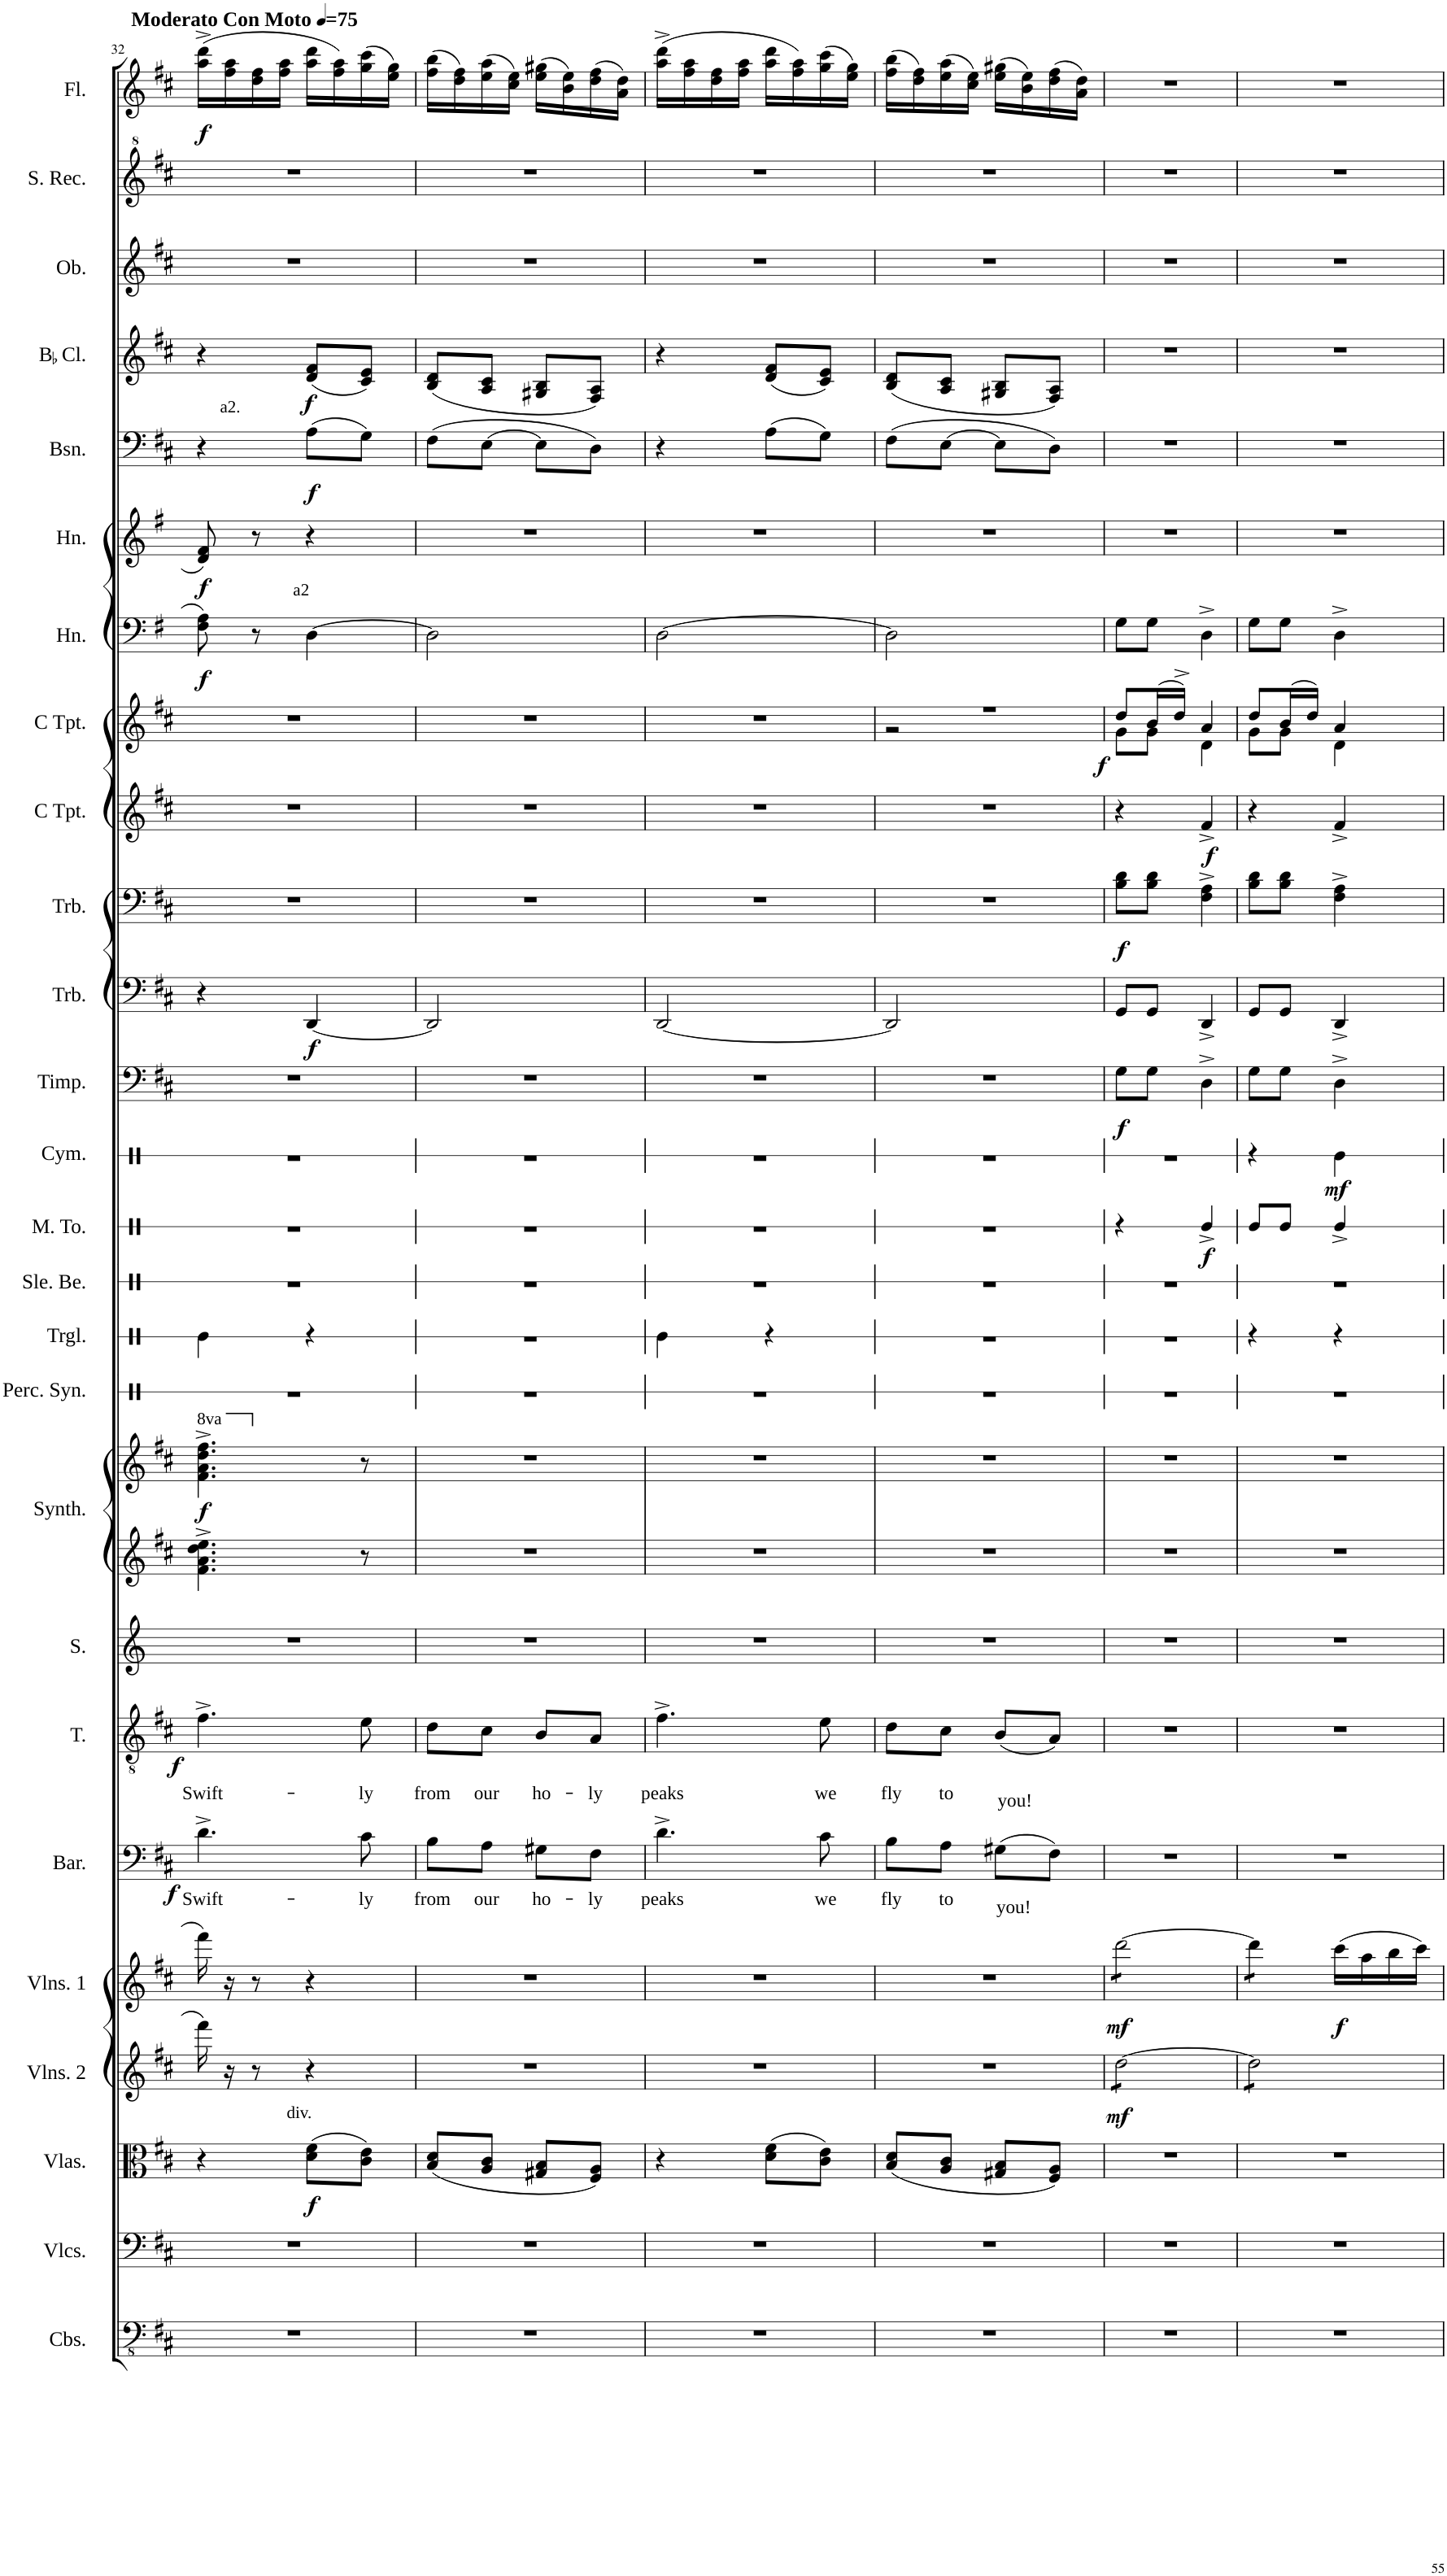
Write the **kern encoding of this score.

**kern	**kern	**kern	**dynam	**kern	**dynam	**kern	**dynam	**kern	**text	**dynam	**kern	**text	**dynam	**kern	**kern	**kern	**dynam	**kern	**kern	**kern	**kern	**dynam	**kern	**dynam	**kern	**dynam	**kern	**dynam	**kern	**dynam	**kern	**dynam	**kern	**dynam	**kern	**dynam	**kern	**dynam	**kern	**dynam	**kern	**dynam	**kern	**kern	**kern	**dynam
*part26	*part25	*part24	*part24	*part23	*part23	*part22	*part22	*part21	*part21	*part21	*part20	*part20	*part20	*part19	*part18	*part18	*part18	*part17	*part16	*part15	*part14	*part14	*part13	*part13	*part12	*part12	*part11	*part11	*part10	*part10	*part9	*part9	*part8	*part8	*part7	*part7	*part6	*part6	*part5	*part5	*part4	*part4	*part3	*part2	*part1	*part1
*staff27	*staff26	*staff25	*staff25	*staff24	*staff24	*staff23	*staff23	*staff22	*staff22	*staff22	*staff21	*staff21	*staff21	*staff20	*staff19	*staff18	*staff18/19	*staff17	*staff16	*staff15	*staff14	*staff14	*staff13	*staff13	*staff12	*staff12	*staff11	*staff11	*staff10	*staff10	*staff9	*staff9	*staff8	*staff8	*staff7	*staff7	*staff6	*staff6	*staff5	*staff5	*staff4	*staff4	*staff3	*staff2	*staff1	*staff1
*I"Contrabasses	*I"Violoncellos	*I"Violas	*	*I"Violins 2	*	*I"Violins 1	*	*I"Baritone	*	*	*I"Tenor	*	*	*I"Soprano	*I"Keyboard Synthesizer	*	*	*I"Percussion Synthesizer	*I"Triangle	*I"Sleigh Bells	*I"Mid Tom	*	*I"Cymbal	*	*I"Timpani	*	*I"Trombone	*	*I"Trombone	*	*I"C Trumpet	*	*I"C Trumpet	*	*I"Horn	*	*I"Horn	*	*I"Bassoon	*	*I"BaccidentalFlat Clarinet	*	*I"Oboe	*I"Soprano Recorder	*I"Flute	*
*I'Cbs.	*I'Vlcs.	*I'Vlas.	*	*I'Vlns. 2	*	*I'Vlns. 1	*	*I'Bar.	*	*	*I'T.	*	*	*I'S.	*I'Synth.	*	*	*I'Perc. Syn.	*I'Trgl.	*I'Sle. Be.	*I'M. To.	*	*I'Cym.	*	*I'Timp.	*	*I'Trb.	*	*I'Trb.	*	*I'C Tpt.	*	*I'C Tpt.	*	*I'Hn.	*	*I'Hn.	*	*I'Bsn.	*	*I'BaccidentalFlat Cl.	*	*I'Ob.	*I'S. Rec.	*I'Fl.	*
!!LO:PB:g=z
*clefFv4	*clefF4	*clefC3	*	*clefG2	*	*clefG2	*	*clefF4	*	*	*clefGv2	*	*	*clefG2	*clefG2	*clefG2	*	*clefX	*clefX	*clefX	*clefX	*	*clefX	*	*clefF4	*	*clefF4	*	*clefF4	*	*clefG2	*	*clefG2	*	*clefF4	*	*clefG2	*	*clefF4	*	*clefG2	*	*clefG2	*clefG^2	*clefG2	*
*	*	*	*	*	*	*	*	*	*	*	*	*	*	*	*	*	*	*	*	*	*	*	*	*	*	*	*	*	*	*	*	*	*	*	*ITrd4c7	*	*ITrd4c7	*	*	*	*ITrd1c2	*	*	*	*	*
*k[f#c#]	*k[f#c#]	*k[f#c#]	*	*k[f#c#]	*	*k[f#c#]	*	*k[f#c#]	*	*	*k[f#c#]	*	*	*k[]	*k[f#c#]	*k[f#c#]	*	*k[]	*k[]	*k[]	*k[]	*	*k[]	*	*k[f#c#]	*	*k[f#c#]	*	*k[f#c#]	*	*k[f#c#]	*	*k[f#c#]	*	*k[f#]	*	*k[f#]	*	*k[f#c#]	*	*k[f#c#]	*	*k[f#c#]	*k[f#c#]	*k[f#c#]	*
*M2/4	*M2/4	*M2/4	*	*M2/4	*	*M2/4	*	*M2/4	*	*	*M2/4	*	*	*M2/4	*M2/4	*M2/4	*	*M2/4	*M2/4	*M2/4	*M2/4	*	*M2/4	*	*M2/4	*	*M2/4	*	*M2/4	*	*M2/4	*	*M2/4	*	*M2/4	*	*M2/4	*	*M2/4	*	*M2/4	*	*M2/4	*M2/4	*M2/4	*
*MM75	*MM75	*MM75	*	*MM75	*	*MM75	*	*MM75	*	*	*MM75	*	*	*MM75	*MM75	*MM75	*	*MM75	*MM75	*MM75	*MM75	*	*MM75	*	*MM75	*	*MM75	*	*MM75	*	*MM75	*	*MM75	*	*MM75	*	*MM75	*	*MM75	*	*MM75	*	*MM75	*MM75	*MM75	*
=32	=32	=32	=32	=32	=32	=32	=32	=32	=32	=32	=32	=32	=32	=32	=32	=32	=32	=32	=32	=32	=32	=32	=32	=32	=32	=32	=32	=32	=32	=32	=32	=32	=32	=32	=32	=32	=32	=32	=32	=32	=32	=32	=32	=32	=32	=32
!	!	!	!	!	!	!	!	!	!LO:LY:b	!	!	!LO:LY:b	!	!	!	!	!	!	!	!	!	!	!	!	!	!	!	!	!	!	!	!	!	!	!	!	!	!	!	!	!	!	!	!	!	!
*	*	*	*	*	*	*	*	*	*	*	*	*	*	*	*	*8va	*	*	*	*	*	*	*	*	*	*	*	*	*	*	*	*	*	*	*	*	*	*	*	*	*	*	*	*	*	*
!	!	!	!	!	!	!	!	!	!	!	!	!	!	!	!	!	!	!	!	!	!	!	!	!	!	!	!	!	!	!	!	!	!	!	!	!	!	!	!	!	!	!	!	!	!LO:TX:a:B:t=Moderato Con Moto	!
!	!	!	!	!	!	!	!	!	!	!	!	!	!	!	!	!	!	!	!	!	!	!	!	!	!	!	!	!	!	!	!	!	!	!	!	!	!	!	!LO:TX:a:t=a2.	!	!	!	!	!	!	!
!	!	!	!	!	!	!	!	!	!	!LO:DY:b	!	!	!LO:DY:b	!	!	!	!LO:DY:b	!	!	!	!	!	!	!	!	!	!	!	!	!	!	!	!	!	!	!LO:DY:b	!	!LO:DY:b	!	!	!	!	!	!	!	!LO:DY:b
2r	2r	4r	.	16fff#\	.	16fff#\	.	4.d^\	Swift-	f	4.f#^\	Swift-	f	2r	4.f#\^ 4.a\^ 4.dd\^ 4.ee\^	4.ff#\^ 4.aa\^ 4.ddd\^ 4.fff#\^	f	2r	4Re\	2r	2r	.	2r	.	2r	.	4r	.	2r	.	2r	.	2r	.	8F#\ 8A\	f	8d/ 8f#/	f	4r	.	4r	.	2r	2r	(16aa\^ 16ddd\^LL	f
.	.	.	.	16r	.	16r	.	.	.	.	.	.	.	.	.	.	.	.	.	.	.	.	.	.	.	.	.	.	.	.	.	.	.	.	.	.	.	.	.	.	.	.	.	.	16ff#\ 16aa\	.
.	.	.	.	8r	.	8r	.	.	.	.	.	.	.	.	.	.	.	.	.	.	.	.	.	.	.	.	.	.	.	.	.	.	.	.	8r	.	8r	.	.	.	.	.	.	.	16dd\ 16ff#\	.
.	.	.	.	.	.	.	.	.	.	.	.	.	.	.	.	.	.	.	.	.	.	.	.	.	.	.	.	.	.	.	.	.	.	.	.	.	.	.	.	.	.	.	.	.	16ff#\ 16aa\JJ	.
!	!	!	!	!	!	!	!	!	!	!	!	!	!	!	!	!	!	!	!	!	!	!	!	!	!	!	!	!	!	!	!	!	!	!	!LO:TX:a:t=a2	!	!	!	!	!	!	!	!	!	!	!
!	!	!LO:TX:a:t=div.	!	!	!	!	!	!	!	!	!	!	!	!	!	!	!	!	!	!	!	!	!	!	!	!	!	!	!	!	!	!	!	!	!	!	!	!	!	!	!	!	!	!	!	!
!	!	!	!LO:DY:b	!	!	!	!	!	!	!	!	!	!	!	!	!	!	!	!	!	!	!	!	!	!	!	!	!LO:DY:b	!	!	!	!	!	!	!	!	!	!	!	!LO:DY:b	!	!LO:DY:b	!	!	!	!
.	.	(8d\ 8f#\L	f	4r	.	4r	.	.	.	.	.	.	.	.	.	.	.	.	4r	.	.	.	.	.	.	.	[4DD/	f	.	.	.	.	.	.	[4D\	.	4r	.	(8A\L	f	(8d/ 8f#/L	f	.	.	16aa\ 16ddd\LL	.
.	.	.	.	.	.	.	.	.	.	.	.	.	.	.	.	.	.	.	.	.	.	.	.	.	.	.	.	.	.	.	.	.	.	.	.	.	.	.	.	.	.	.	.	.	16ff#\ 16aa\)	.
!	!	!	!	!	!	!	!	!	!LO:LY:b	!	!	!LO:LY:b	!	!	!	!	!	!	!	!	!	!	!	!	!	!	!	!	!	!	!	!	!	!	!	!	!	!	!	!	!	!	!	!	!	!
.	.	8c#\ 8e\J)	.	.	.	.	.	8c#\	-ly	.	8e\	-ly	.	.	8r	8r	.	.	.	.	.	.	.	.	.	.	.	.	.	.	.	.	.	.	.	.	.	.	8G\J)	.	8c#/ 8e/J)	.	.	.	(16gg\ 16ccc#\	.
.	.	.	.	.	.	.	.	.	.	.	.	.	.	.	.	.	.	.	.	.	.	.	.	.	.	.	.	.	.	.	.	.	.	.	.	.	.	.	.	.	.	.	.	.	16ee\ 16gg\JJ)	.
=33	=33	=33	=33	=33	=33	=33	=33	=33	=33	=33	=33	=33	=33	=33	=33	=33	=33	=33	=33	=33	=33	=33	=33	=33	=33	=33	=33	=33	=33	=33	=33	=33	=33	=33	=33	=33	=33	=33	=33	=33	=33	=33	=33	=33	=33	=33
!	!	!	!	!	!	!	!	!	!LO:LY:b	!	!	!LO:LY:b	!	!	!	!	!	!	!	!	!	!	!	!	!	!	!	!	!	!	!	!	!	!	!	!	!	!	!	!	!	!	!	!	!	!
*	*	*	*	*	*	*	*	*	*	*	*	*	*	*	*	*X8va	*	*	*	*	*	*	*	*	*	*	*	*	*	*	*	*	*	*	*	*	*	*	*	*	*	*	*	*	*	*
2r	2r	(8B/ 8d/L	.	2r	.	2r	.	8B\L	from	.	8d\L	from	.	2r	2r	2r	.	2r	2r	2r	2r	.	2r	.	2r	.	2DD/]	.	2r	.	2r	.	2r	.	2D\]	.	2r	.	(8F#\L	.	(8B/ 8d/L	.	2r	2r	(16ff#\ 16bb\LL	.
.	.	.	.	.	.	.	.	.	.	.	.	.	.	.	.	.	.	.	.	.	.	.	.	.	.	.	.	.	.	.	.	.	.	.	.	.	.	.	.	.	.	.	.	.	16dd\ 16ff#\)	.
!	!	!	!	!	!	!	!	!	!LO:LY:b	!	!	!LO:LY:b	!	!	!	!	!	!	!	!	!	!	!	!	!	!	!	!	!	!	!	!	!	!	!	!	!	!	!	!	!	!	!	!	!	!
.	.	8A/ 8c#/J	.	.	.	.	.	8A\J	our	.	8c#\J	our	.	.	.	.	.	.	.	.	.	.	.	.	.	.	.	.	.	.	.	.	.	.	.	.	.	.	[8E\J	.	8A/ 8c#/J	.	.	.	(16ee\ 16aa\	.
.	.	.	.	.	.	.	.	.	.	.	.	.	.	.	.	.	.	.	.	.	.	.	.	.	.	.	.	.	.	.	.	.	.	.	.	.	.	.	.	.	.	.	.	.	16cc#\ 16ee\JJ)	.
!	!	!	!	!	!	!	!	!	!LO:LY:b	!	!	!LO:LY:b	!	!	!	!	!	!	!	!	!	!	!	!	!	!	!	!	!	!	!	!	!	!	!	!	!	!	!	!	!	!	!	!	!	!
.	.	8G#X/ 8B/L	.	.	.	.	.	8G#X\L	ho-	.	8B/L	ho-	.	.	.	.	.	.	.	.	.	.	.	.	.	.	.	.	.	.	.	.	.	.	.	.	.	.	8E\L]	.	8G#X/ 8B/L	.	.	.	(16ee\ 16gg#X\LL	.
.	.	.	.	.	.	.	.	.	.	.	.	.	.	.	.	.	.	.	.	.	.	.	.	.	.	.	.	.	.	.	.	.	.	.	.	.	.	.	.	.	.	.	.	.	16b\ 16ee\)	.
!	!	!	!	!	!	!	!	!	!LO:LY:b	!	!	!LO:LY:b	!	!	!	!	!	!	!	!	!	!	!	!	!	!	!	!	!	!	!	!	!	!	!	!	!	!	!	!	!	!	!	!	!	!
.	.	8F#/ 8A/J)	.	.	.	.	.	8F#\J	-ly	.	8A/J	-ly	.	.	.	.	.	.	.	.	.	.	.	.	.	.	.	.	.	.	.	.	.	.	.	.	.	.	8D\J)	.	8F#/ 8A/J)	.	.	.	(16dd\ 16ff#\	.
.	.	.	.	.	.	.	.	.	.	.	.	.	.	.	.	.	.	.	.	.	.	.	.	.	.	.	.	.	.	.	.	.	.	.	.	.	.	.	.	.	.	.	.	.	16a\ 16dd\JJ)	.
=34	=34	=34	=34	=34	=34	=34	=34	=34	=34	=34	=34	=34	=34	=34	=34	=34	=34	=34	=34	=34	=34	=34	=34	=34	=34	=34	=34	=34	=34	=34	=34	=34	=34	=34	=34	=34	=34	=34	=34	=34	=34	=34	=34	=34	=34	=34
!	!	!	!	!	!	!	!	!	!LO:LY:b	!	!	!LO:LY:b	!	!	!	!	!	!	!	!	!	!	!	!	!	!	!	!	!	!	!	!	!	!	!	!	!	!	!	!	!	!	!	!	!	!
2r	2r	4r	.	2r	.	2r	.	4.d^\	peaks	.	4.f#^\	peaks	.	2r	2r	2r	.	2r	4Re\	2r	2r	.	2r	.	2r	.	[2DD/	.	2r	.	2r	.	2r	.	[2D\	.	2r	.	4r	.	4r	.	2r	2r	(16aa\^ 16ddd\^LL	.
.	.	.	.	.	.	.	.	.	.	.	.	.	.	.	.	.	.	.	.	.	.	.	.	.	.	.	.	.	.	.	.	.	.	.	.	.	.	.	.	.	.	.	.	.	16ff#\ 16aa\	.
.	.	.	.	.	.	.	.	.	.	.	.	.	.	.	.	.	.	.	.	.	.	.	.	.	.	.	.	.	.	.	.	.	.	.	.	.	.	.	.	.	.	.	.	.	16dd\ 16ff#\	.
.	.	.	.	.	.	.	.	.	.	.	.	.	.	.	.	.	.	.	.	.	.	.	.	.	.	.	.	.	.	.	.	.	.	.	.	.	.	.	.	.	.	.	.	.	16ff#\ 16aa\JJ	.
.	.	(8d\ 8f#\L	.	.	.	.	.	.	.	.	.	.	.	.	.	.	.	.	4r	.	.	.	.	.	.	.	.	.	.	.	.	.	.	.	.	.	.	.	(8A\L	.	(8d/ 8f#/L	.	.	.	16aa\ 16ddd\LL	.
.	.	.	.	.	.	.	.	.	.	.	.	.	.	.	.	.	.	.	.	.	.	.	.	.	.	.	.	.	.	.	.	.	.	.	.	.	.	.	.	.	.	.	.	.	16ff#\ 16aa\)	.
!	!	!	!	!	!	!	!	!	!LO:LY:b	!	!	!LO:LY:b	!	!	!	!	!	!	!	!	!	!	!	!	!	!	!	!	!	!	!	!	!	!	!	!	!	!	!	!	!	!	!	!	!	!
.	.	8c#\ 8e\J)	.	.	.	.	.	8c#\	we	.	8e\	we	.	.	.	.	.	.	.	.	.	.	.	.	.	.	.	.	.	.	.	.	.	.	.	.	.	.	8G\J)	.	8c#/ 8e/J)	.	.	.	(16gg\ 16ccc#\	.
.	.	.	.	.	.	.	.	.	.	.	.	.	.	.	.	.	.	.	.	.	.	.	.	.	.	.	.	.	.	.	.	.	.	.	.	.	.	.	.	.	.	.	.	.	16ee\ 16gg\JJ)	.
=35	=35	=35	=35	=35	=35	=35	=35	=35	=35	=35	=35	=35	=35	=35	=35	=35	=35	=35	=35	=35	=35	=35	=35	=35	=35	=35	=35	=35	=35	=35	=35	=35	=35	=35	=35	=35	=35	=35	=35	=35	=35	=35	=35	=35	=35	=35
!	!	!	!	!	!	!	!	!	!LO:LY:b	!	!	!LO:LY:b	!	!	!	!	!	!	!	!	!	!	!	!	!	!	!	!	!	!	!	!	!	!	!	!	!	!	!	!	!	!	!	!	!	!
*	*	*	*	*	*	*	*	*	*	*	*	*	*	*	*	*	*	*	*	*	*	*	*	*	*	*	*	*	*	*	*	*	*^	*	*	*	*	*	*	*	*	*	*	*	*	*
2r	2r	(8B/ 8d/L	.	2r	.	2r	.	8B\L	fly	.	8d\L	fly	.	2r	2r	2r	.	2r	2r	2r	2r	.	2r	.	2r	.	2DD/]	.	2r	.	2r	.	2r	2r	.	2D\]	.	2r	.	(8F#\L	.	(8B/ 8d/L	.	2r	2r	(16ff#\ 16bb\LL	.
.	.	.	.	.	.	.	.	.	.	.	.	.	.	.	.	.	.	.	.	.	.	.	.	.	.	.	.	.	.	.	.	.	.	.	.	.	.	.	.	.	.	.	.	.	.	16dd\ 16ff#\)	.
!	!	!	!	!	!	!	!	!	!LO:LY:b	!	!	!LO:LY:b	!	!	!	!	!	!	!	!	!	!	!	!	!	!	!	!	!	!	!	!	!	!	!	!	!	!	!	!	!	!	!	!	!	!	!
.	.	8A/ 8c#/J	.	.	.	.	.	8A\J	to	.	8c#\J	to	.	.	.	.	.	.	.	.	.	.	.	.	.	.	.	.	.	.	.	.	.	.	.	.	.	.	.	[8E\J	.	8A/ 8c#/J	.	.	.	(16ee\ 16aa\	.
.	.	.	.	.	.	.	.	.	.	.	.	.	.	.	.	.	.	.	.	.	.	.	.	.	.	.	.	.	.	.	.	.	.	.	.	.	.	.	.	.	.	.	.	.	.	16cc#\ 16ee\JJ)	.
!	!	!	!	!	!	!	!	!	!LO:LY:b	!	!	!LO:LY:b	!	!	!	!	!	!	!	!	!	!	!	!	!	!	!	!	!	!	!	!	!	!	!	!	!	!	!	!	!	!	!	!	!	!	!
.	.	8G#X/ 8B/L	.	.	.	.	.	(8G#X\L	you!	.	(8B/L	you!	.	.	.	.	.	.	.	.	.	.	.	.	.	.	.	.	.	.	.	.	.	.	.	.	.	.	.	8E\L]	.	8G#X/ 8B/L	.	.	.	(16ee\ 16gg#X\LL	.
.	.	.	.	.	.	.	.	.	.	.	.	.	.	.	.	.	.	.	.	.	.	.	.	.	.	.	.	.	.	.	.	.	.	.	.	.	.	.	.	.	.	.	.	.	.	16b\ 16ee\)	.
.	.	8F#/ 8A/J)	.	.	.	.	.	8F#\J)	.	.	8A/J)	.	.	.	.	.	.	.	.	.	.	.	.	.	.	.	.	.	.	.	.	.	.	.	.	.	.	.	.	8D\J)	.	8F#/ 8A/J)	.	.	.	(16dd\ 16ff#\	.
.	.	.	.	.	.	.	.	.	.	.	.	.	.	.	.	.	.	.	.	.	.	.	.	.	.	.	.	.	.	.	.	.	.	.	.	.	.	.	.	.	.	.	.	.	.	16a\ 16dd\JJ)	.
=36	=36	=36	=36	=36	=36	=36	=36	=36	=36	=36	=36	=36	=36	=36	=36	=36	=36	=36	=36	=36	=36	=36	=36	=36	=36	=36	=36	=36	=36	=36	=36	=36	=36	=36	=36	=36	=36	=36	=36	=36	=36	=36	=36	=36	=36	=36	=36
!	!	!	!	!	!LO:DY:b	!	!LO:DY:b	!	!	!	!	!	!	!	!	!	!	!	!	!	!	!	!	!	!	!LO:DY:b	!	!	!	!LO:DY:b	!	!	!	!	!LO:DY:b	!	!	!	!	!	!	!	!	!	!	!	!
*	*	*	*	*tremolo	*	*	*	*	*	*	*	*	*	*	*	*	*	*	*	*	*	*	*	*	*	*	*	*	*	*	*	*	*	*	*	*	*	*	*	*	*	*	*	*	*	*	*
*	*	*	*	*	*	*tremolo	*	*	*	*	*	*	*	*	*	*	*	*	*	*	*	*	*	*	*	*	*	*	*	*	*	*	*	*	*	*	*	*	*	*	*	*	*	*	*	*	*
2r	2r	2r	.	[8dd\L	mf	[8ddd\L	mf	2r	.	.	2r	.	.	2r	2r	2r	.	2r	2r	2r	4r	.	2r	.	8G\L	f	8GG/L	.	8B\ 8d\L	f	4r	.	8dd/L	8g\L	f	8G\L	.	2r	.	2r	.	2r	.	2r	2r	2r	.
.	.	.	.	8dd\	.	8ddd\	.	.	.	.	.	.	.	.	.	.	.	.	.	.	.	.	.	.	8G\J	.	8GG/J	.	8B\ 8d\J	.	.	.	(16b/L	8g\J	.	8G\J	.	.	.	.	.	.	.	.	.	.	.
.	.	.	.	.	.	.	.	.	.	.	.	.	.	.	.	.	.	.	.	.	.	.	.	.	.	.	.	.	.	.	.	.	16dd^/JJ)	.	.	.	.	.	.	.	.	.	.	.	.	.	.
!	!	!	!	!	!	!	!	!	!	!	!	!	!	!	!	!	!	!	!	!	!	!LO:DY:b	!	!	!	!	!	!	!	!	!	!LO:DY:b	!	!	!	!	!	!	!	!	!	!	!	!	!	!	!
.	.	.	.	8dd\	.	8ddd\	.	.	.	.	.	.	.	.	.	.	.	.	.	.	4Re^/	f	.	.	4D^\	.	4DD^/	.	4F#\^ 4A\^	.	4f#^/	f	4a/	4d\	.	4D^\	.	.	.	.	.	.	.	.	.	.	.
.	.	.	.	8dd\J	.	8ddd\J	.	.	.	.	.	.	.	.	.	.	.	.	.	.	.	.	.	.	.	.	.	.	.	.	.	.	.	.	.	.	.	.	.	.	.	.	.	.	.	.	.
=37	=37	=37	=37	=37	=37	=37	=37	=37	=37	=37	=37	=37	=37	=37	=37	=37	=37	=37	=37	=37	=37	=37	=37	=37	=37	=37	=37	=37	=37	=37	=37	=37	=37	=37	=37	=37	=37	=37	=37	=37	=37	=37	=37	=37	=37	=37	=37
2r	2r	2r	.	8dd\]L	.	8ddd\]L	.	2r	.	.	2r	.	.	2r	2r	2r	.	2r	4r	2r	8Re/L	.	4r	.	8G\L	.	8GG/L	.	8B\ 8d\L	.	4r	.	8dd/L	8g\L	.	8G\L	.	2r	.	2r	.	2r	.	2r	2r	2r	.
.	.	.	.	8dd\	.	8ddd\J	.	.	.	.	.	.	.	.	.	.	.	.	.	.	8Re/J	.	.	.	8G\J	.	8GG/J	.	8B\ 8d\J	.	.	.	(16b/L	8g\J	.	8G\J	.	.	.	.	.	.	.	.	.	.	.
*	*	*	*	*	*	*Xtremolo	*	*	*	*	*	*	*	*	*	*	*	*	*	*	*	*	*	*	*	*	*	*	*	*	*	*	*	*	*	*	*	*	*	*	*	*	*	*	*	*	*
.	.	.	.	.	.	.	.	.	.	.	.	.	.	.	.	.	.	.	.	.	.	.	.	.	.	.	.	.	.	.	.	.	16dd/JJ)	.	.	.	.	.	.	.	.	.	.	.	.	.	.
!	!	!	!	!	!	!	!LO:DY:b	!	!	!	!	!	!	!	!	!	!	!	!	!	!	!	!	!LO:DY:b	!	!	!	!	!	!	!	!	!	!	!	!	!	!	!	!	!	!	!	!	!	!	!
.	.	.	.	8dd\	.	(16ccc#\LL	f	.	.	.	.	.	.	.	.	.	.	.	4r	.	4Re^/	.	4Re\	mf	4D^\	.	4DD^/	.	4F#\^ 4A\^	.	4f#^/	.	4a/	4d\	.	4D^\	.	.	.	.	.	.	.	.	.	.	.
.	.	.	.	.	.	16aa\	.	.	.	.	.	.	.	.	.	.	.	.	.	.	.	.	.	.	.	.	.	.	.	.	.	.	.	.	.	.	.	.	.	.	.	.	.	.	.	.	.
.	.	.	.	8dd\J	.	16bb\	.	.	.	.	.	.	.	.	.	.	.	.	.	.	.	.	.	.	.	.	.	.	.	.	.	.	.	.	.	.	.	.	.	.	.	.	.	.	.	.	.
*	*	*	*	*Xtremolo	*	*	*	*	*	*	*	*	*	*	*	*	*	*	*	*	*	*	*	*	*	*	*	*	*	*	*	*	*	*	*	*	*	*	*	*	*	*	*	*	*	*	*
.	.	.	.	.	.	16ccc#\JJ)	.	.	.	.	.	.	.	.	.	.	.	.	.	.	.	.	.	.	.	.	.	.	.	.	.	.	.	.	.	.	.	.	.	.	.	.	.	.	.	.	.
*	*	*	*	*	*	*	*	*	*	*	*	*	*	*	*	*	*	*	*	*	*	*	*	*	*	*	*	*	*	*	*	*	*v	*v	*	*	*	*	*	*	*	*	*	*	*	*	*
=	=	=	=	=	=	=	=	=	=	=	=	=	=	=	=	=	=	=	=	=	=	=	=	=	=	=	=	=	=	=	=	=	=	=	=	=	=	=	=	=	=	=	=	=	=	=
*-	*-	*-	*-	*-	*-	*-	*-	*-	*-	*-	*-	*-	*-	*-	*-	*-	*-	*-	*-	*-	*-	*-	*-	*-	*-	*-	*-	*-	*-	*-	*-	*-	*-	*-	*-	*-	*-	*-	*-	*-	*-	*-	*-	*-	*-	*-
